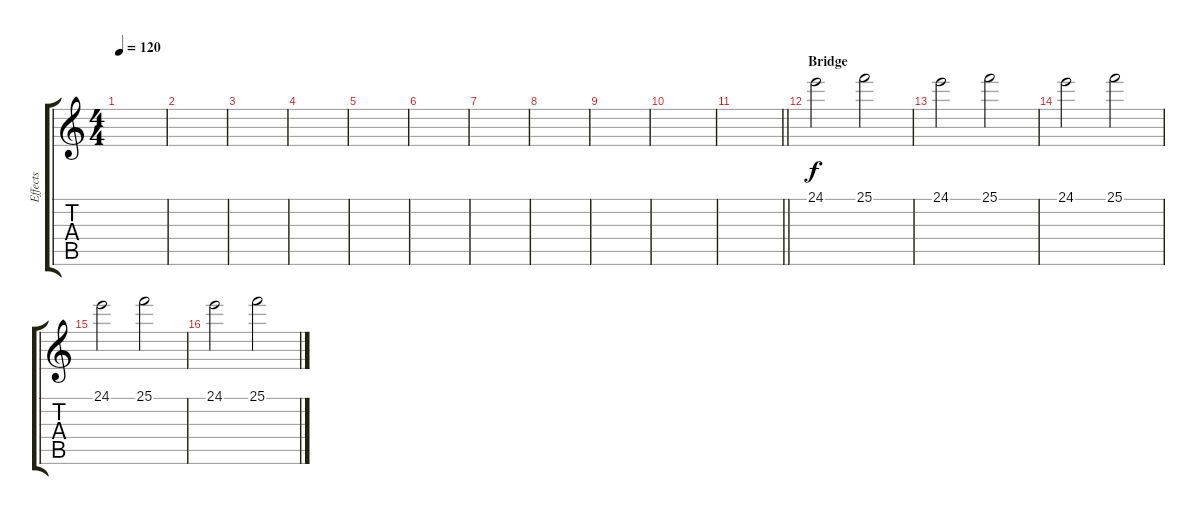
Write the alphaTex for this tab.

\track ("Effects" "Effects") {instrument fx8scifi}
\staff {score tabs}
\tuning (E4 B3 G3 D3 A2 E2) {hide}
\ts (4 4)
\tempo 120
\clef g2
\ks c
|
|
|
|
|
|
|
|
|
|
\barLineRight lightlight
|
\section ("" "Bridge")
24.1.2 25.1.2 |
24.1.2 25.1.2 |
24.1.2 25.1.2 |
24.1.2 25.1.2 |
24.1.2 25.1.2
